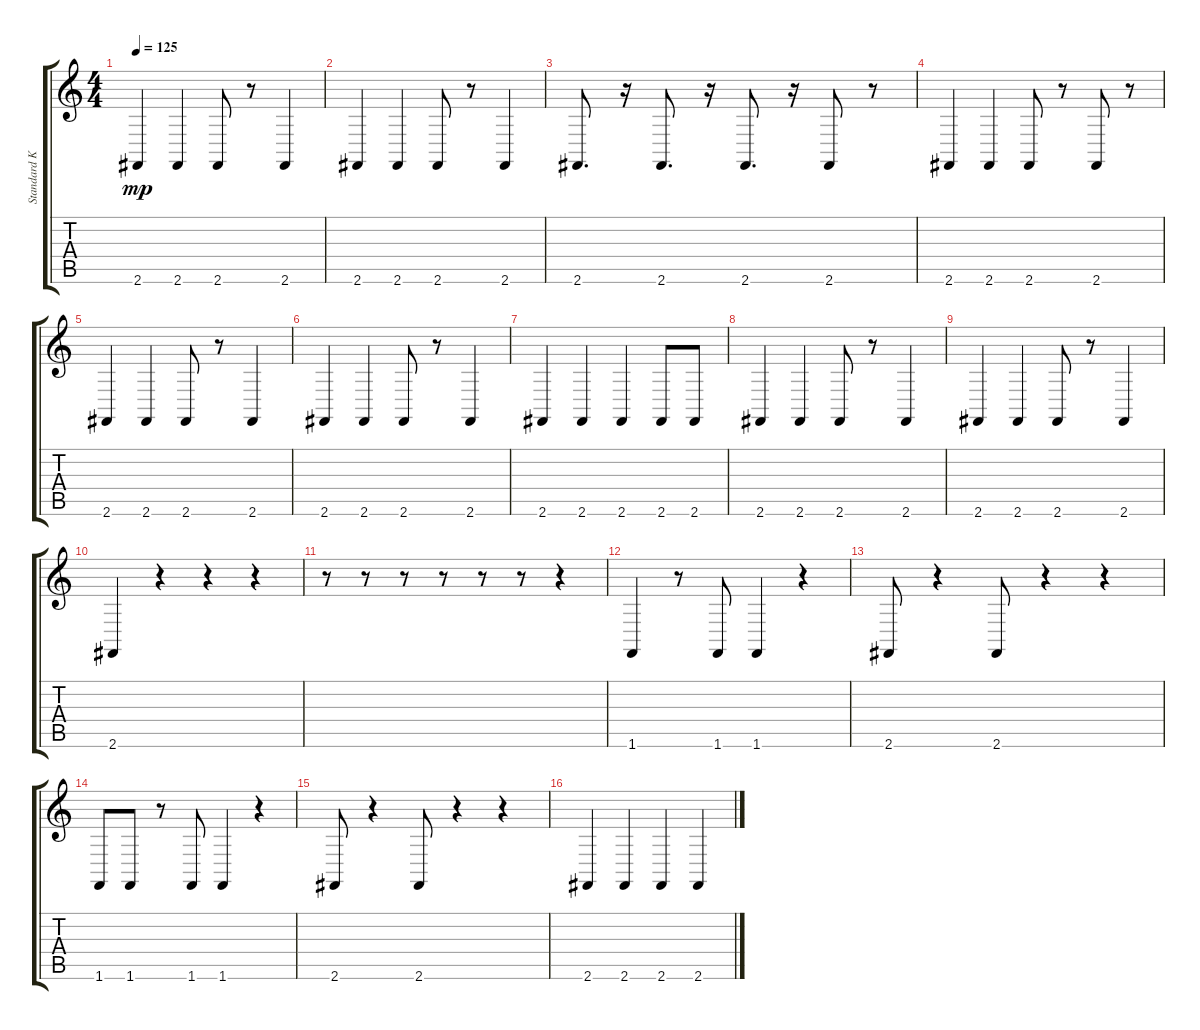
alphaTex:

\track ("Standard Kit" "Standard K") {instrument acousticgrandpiano}
\staff {score tabs}
\tuning (E4 B3 G3 D3 A2 E2) {hide}
\ts (4 4)
\tempo 125
\clef g2
\ks c
2.6.4{dy mp} 2.6.4 2.6.8 r.8 2.6.4 |
2.6.4 2.6.4 2.6.8 r.8 2.6.4 |
2.6.8{d} r.16 2.6.8{d} r.16 2.6.8{d} r.16 2.6.8 r.8 |
2.6.4 2.6.4 2.6.8 r.8 2.6.8 r.8 |
2.6.4 2.6.4 2.6.8 r.8 2.6.4 |
2.6.4 2.6.4 2.6.8 r.8 2.6.4 |
2.6.4 2.6.4 2.6.4 2.6.8 2.6.8 |
2.6.4 2.6.4 2.6.8 r.8 2.6.4 |
2.6.4 2.6.4 2.6.8 r.8 2.6.4 |
2.6.4 r.4 r.4 r.4 |
r.8 r.8 r.8 r.8 r.8 r.8 r.4 |
1.6.4 r.8 1.6.8 1.6.4 r.4 |
2.6.8 r.4 2.6.8 r.4 r.4 |
1.6.8 1.6.8 r.8 1.6.8 1.6.4 r.4 |
2.6.8 r.4 2.6.8 r.4 r.4 |
2.6.4 2.6.4 2.6.4 2.6.4
